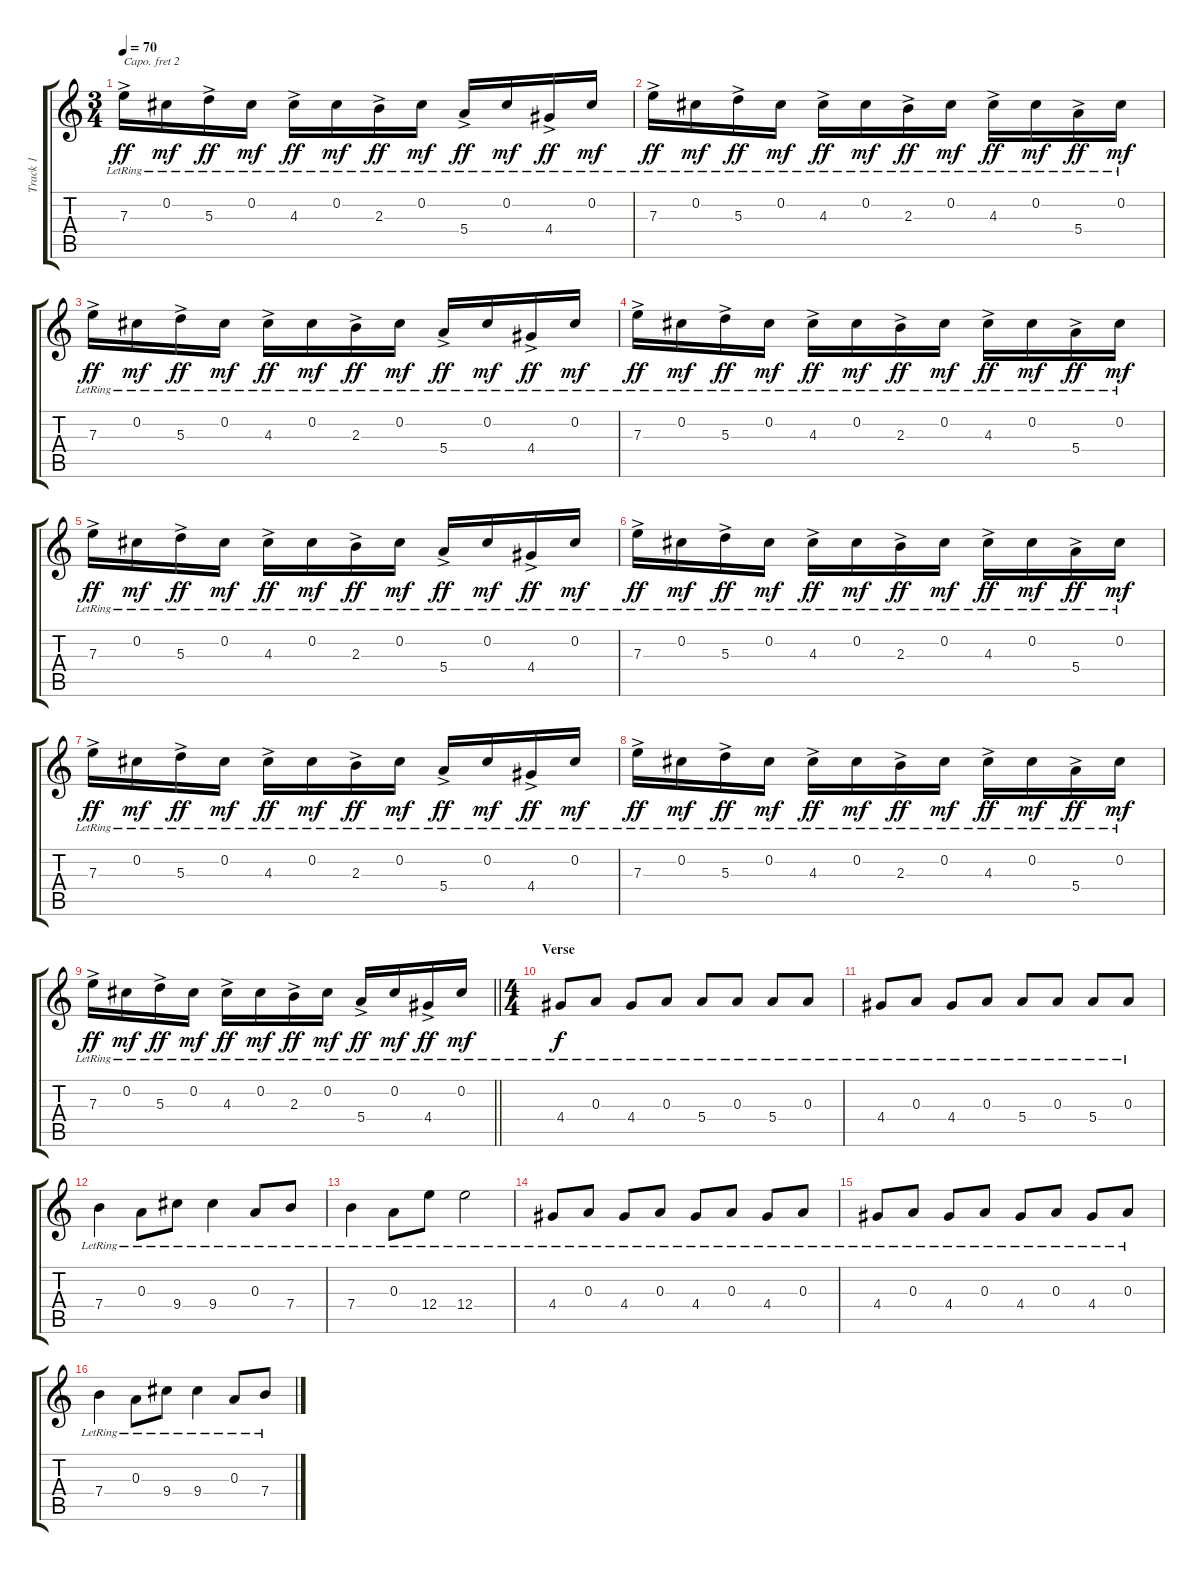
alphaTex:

\track ("Track 1" "Track 1") {instrument electricguitarjazz}
\staff {score tabs}
\capo 2
\tuning (E4 B3 G3 D3 A2 E2) {hide}
\ts (3 4)
\tempo 70
\clef g2
\ks c
7.3{ac lr}.16{dy ff} 0.2{lr}.16{dy mf} 5.3{ac lr}.16{dy ff} 0.2{lr}.16{dy mf} 4.3{ac lr}.16{dy ff} 0.2{lr}.16{dy mf} 2.3{ac lr}.16{dy ff} 0.2{lr}.16{dy mf} 5.4{ac lr}.16{dy ff} 0.2{lr}.16{dy mf} 4.4{ac lr}.16{dy ff} 0.2{lr}.16{dy mf} |
7.3{ac lr}.16{dy ff} 0.2{lr}.16{dy mf} 5.3{ac lr}.16{dy ff} 0.2{lr}.16{dy mf} 4.3{ac lr}.16{dy ff} 0.2{lr}.16{dy mf} 2.3{ac lr}.16{dy ff} 0.2{lr}.16{dy mf} 4.3{ac lr}.16{dy ff} 0.2{lr}.16{dy mf} 5.4{ac lr}.16{dy ff} 0.2{lr}.16{dy mf} |
7.3{ac lr}.16{dy ff} 0.2{lr}.16{dy mf} 5.3{ac lr}.16{dy ff} 0.2{lr}.16{dy mf} 4.3{ac lr}.16{dy ff} 0.2{lr}.16{dy mf} 2.3{ac lr}.16{dy ff} 0.2{lr}.16{dy mf} 5.4{ac lr}.16{dy ff} 0.2{lr}.16{dy mf} 4.4{ac lr}.16{dy ff} 0.2{lr}.16{dy mf} |
7.3{ac lr}.16{dy ff} 0.2{lr}.16{dy mf} 5.3{ac lr}.16{dy ff} 0.2{lr}.16{dy mf} 4.3{ac lr}.16{dy ff} 0.2{lr}.16{dy mf} 2.3{ac lr}.16{dy ff} 0.2{lr}.16{dy mf} 4.3{ac lr}.16{dy ff} 0.2{lr}.16{dy mf} 5.4{ac lr}.16{dy ff} 0.2{lr}.16{dy mf} |
7.3{ac lr}.16{dy ff} 0.2{lr}.16{dy mf} 5.3{ac lr}.16{dy ff} 0.2{lr}.16{dy mf} 4.3{ac lr}.16{dy ff} 0.2{lr}.16{dy mf} 2.3{ac lr}.16{dy ff} 0.2{lr}.16{dy mf} 5.4{ac lr}.16{dy ff} 0.2{lr}.16{dy mf} 4.4{ac lr}.16{dy ff} 0.2{lr}.16{dy mf} |
7.3{ac lr}.16{dy ff} 0.2{lr}.16{dy mf} 5.3{ac lr}.16{dy ff} 0.2{lr}.16{dy mf} 4.3{ac lr}.16{dy ff} 0.2{lr}.16{dy mf} 2.3{ac lr}.16{dy ff} 0.2{lr}.16{dy mf} 4.3{ac lr}.16{dy ff} 0.2{lr}.16{dy mf} 5.4{ac lr}.16{dy ff} 0.2{lr}.16{dy mf} |
7.3{ac lr}.16{dy ff} 0.2{lr}.16{dy mf} 5.3{ac lr}.16{dy ff} 0.2{lr}.16{dy mf} 4.3{ac lr}.16{dy ff} 0.2{lr}.16{dy mf} 2.3{ac lr}.16{dy ff} 0.2{lr}.16{dy mf} 5.4{ac lr}.16{dy ff} 0.2{lr}.16{dy mf} 4.4{ac lr}.16{dy ff} 0.2{lr}.16{dy mf} |
7.3{ac lr}.16{dy ff} 0.2{lr}.16{dy mf} 5.3{ac lr}.16{dy ff} 0.2{lr}.16{dy mf} 4.3{ac lr}.16{dy ff} 0.2{lr}.16{dy mf} 2.3{ac lr}.16{dy ff} 0.2{lr}.16{dy mf} 4.3{ac lr}.16{dy ff} 0.2{lr}.16{dy mf} 5.4{ac lr}.16{dy ff} 0.2{lr}.16{dy mf} |
\barLineRight lightlight
7.3{ac lr}.16{dy ff} 0.2{lr}.16{dy mf} 5.3{ac lr}.16{dy ff} 0.2{lr}.16{dy mf} 4.3{ac lr}.16{dy ff} 0.2{lr}.16{dy mf} 2.3{ac lr}.16{dy ff} 0.2{lr}.16{dy mf} 5.4{ac lr}.16{dy ff} 0.2{lr}.16{dy mf} 4.4{ac lr}.16{dy ff} 0.2{lr}.16{dy mf} |
\ts (4 4)
\section ("" "Verse")
4.4{lr}.8{dy f} 0.3{lr}.8 4.4{lr}.8 0.3{lr}.8 5.4{lr}.8 0.3{lr}.8 5.4{lr}.8 0.3{lr}.8 |
4.4{lr}.8 0.3{lr}.8 4.4{lr}.8 0.3{lr}.8 5.4{lr}.8 0.3{lr}.8 5.4{lr}.8 0.3{lr}.8 |
7.4{lr}.4 0.3{lr}.8 9.4{lr}.8 9.4{lr}.4 0.3{lr}.8 7.4{lr}.8 |
7.4{lr}.4 0.3{lr}.8 12.4{lr}.8 12.4{lr}.2 |
4.4{lr}.8 0.3{lr}.8 4.4{lr}.8 0.3{lr}.8 4.4{lr}.8 0.3{lr}.8 4.4{lr}.8 0.3{lr}.8 |
4.4{lr}.8 0.3{lr}.8 4.4{lr}.8 0.3{lr}.8 4.4{lr}.8 0.3{lr}.8 4.4{lr}.8 0.3{lr}.8 |
7.4{lr}.4 0.3{lr}.8 9.4{lr}.8 9.4{lr}.4 0.3{lr}.8 7.4{lr}.8
